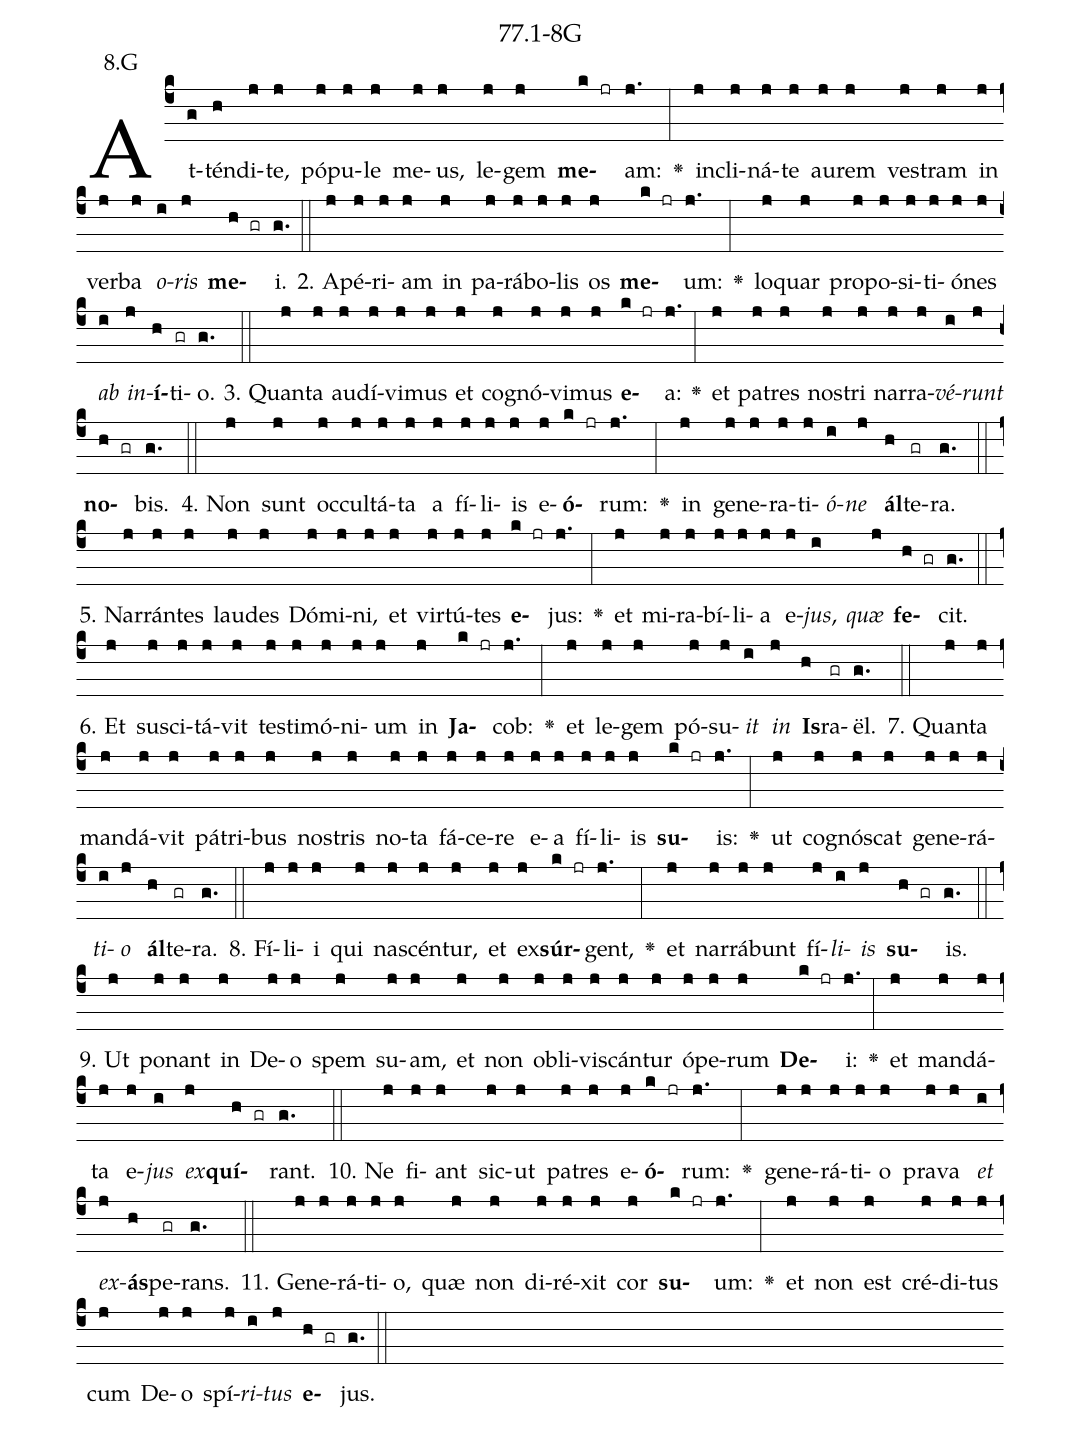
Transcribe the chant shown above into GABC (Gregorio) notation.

name: 77.1-8G;
annotation: 8.G;
%%
(c4)At(g)tén(h)di(j)te,(j) pó(j)pu(j)le(j) me(j)us,(j) le(j)gem(j) <b>me</b>(k jr)am:(j.) <v>\greheightstar</v>(:) in(j)cli(j)ná(j)te(j) au(j)rem(j) ves(j)tram(j) in(j) ver(j)ba(j) <i>o</i>(i)<i>ris</i>(j) <b>me</b>(h gr)i.(g.) (::)
2. A(j)pé(j)ri(j)am(j) in(j) pa(j)rá(j)bo(j)lis(j) os(j) <b>me</b>(k jr)um:(j.) <v>\greheightstar</v>(:) lo(j)quar(j) pro(j)po(j)si(j)ti(j)ó(j)nes(j) <i>ab</i>(i) <i>in</i>(j)<b>í</b>(h)ti(gr)o.(g.) (::)
3. Quan(j)ta(j) au(j)dí(j)vi(j)mus(j) et(j) co(j)gnó(j)vi(j)mus(j) <b>e</b>(k jr)a:(j.) <v>\greheightstar</v>(:) et(j) pa(j)tres(j) nos(j)tri(j) nar(j)ra(j)<i>vé</i>(i)<i>runt</i>(j) <b>no</b>(h gr)bis.(g.) (::)
4. Non(j) sunt(j) oc(j)cul(j)tá(j)ta(j) a(j) fí(j)li(j)is(j) e(j)<b>ó</b>(k jr)rum:(j.) <v>\greheightstar</v>(:) in(j) ge(j)ne(j)ra(j)ti(j)<i>ó</i>(i)<i>ne</i>(j) <b>ál</b>(h)te(gr)ra.(g.) (::)
5. Nar(j)rán(j)tes(j) lau(j)des(j) Dó(j)mi(j)ni,(j) et(j) vir(j)tú(j)tes(j) <b>e</b>(k jr)jus:(j.) <v>\greheightstar</v>(:) et(j) mi(j)ra(j)bí(j)li(j)a(j) e(j)<i>jus</i>,(i) <i>quæ</i>(j) <b>fe</b>(h gr)cit.(g.) (::)
6. Et(j) su(j)sci(j)tá(j)vit(j) tes(j)ti(j)mó(j)ni(j)um(j) in(j) <b>Ja</b>(k jr)cob:(j.) <v>\greheightstar</v>(:) et(j) le(j)gem(j) pó(j)su(j)<i>it</i>(i) <i>in</i>(j) <b>Is</b>(h)ra(gr)ël.(g.) (::)
7. Quan(j)ta(j) man(j)dá(j)vit(j) pá(j)tri(j)bus(j) nos(j)tris(j) no(j)ta(j) fá(j)ce(j)re(j) e(j)a(j) fí(j)li(j)is(j) <b>su</b>(k jr)is:(j.) <v>\greheightstar</v>(:) ut(j) co(j)gnós(j)cat(j) ge(j)ne(j)rá(j)<i>ti</i>(i)<i>o</i>(j) <b>ál</b>(h)te(gr)ra.(g.) (::)
8. Fí(j)li(j)i(j) qui(j) na(j)scén(j)tur,(j) et(j) ex(j)<b>súr</b>(k jr)gent,(j.) <v>\greheightstar</v>(:) et(j) nar(j)rá(j)bunt(j) fí(j)<i>li</i>(i)<i>is</i>(j) <b>su</b>(h gr)is.(g.) (::)
9. Ut(j) po(j)nant(j) in(j) De(j)o(j) spem(j) su(j)am,(j) et(j) non(j) ob(j)li(j)vis(j)cán(j)tur(j) ó(j)pe(j)rum(j) <b>De</b>(k jr)i:(j.) <v>\greheightstar</v>(:) et(j) man(j)dá(j)ta(j) e(j)<i>jus</i>(i) <i>ex</i>(j)<b>quí</b>(h gr)rant.(g.) (::)
10. Ne(j) fi(j)ant(j) sic(j)ut(j) pa(j)tres(j) e(j)<b>ó</b>(k jr)rum:(j.) <v>\greheightstar</v>(:) ge(j)ne(j)rá(j)ti(j)o(j) pra(j)va(j) <i>et</i>(i) <i>ex</i>(j)<b>ás</b>(h)pe(gr)rans.(g.) (::)
11. Ge(j)ne(j)rá(j)ti(j)o,(j) quæ(j) non(j) di(j)ré(j)xit(j) cor(j) <b>su</b>(k jr)um:(j.) <v>\greheightstar</v>(:) et(j) non(j) est(j) cré(j)di(j)tus(j) cum(j) De(j)o(j) spí(j)<i>ri</i>(i)<i>tus</i>(j) <b>e</b>(h gr)jus.(g.) (::)
